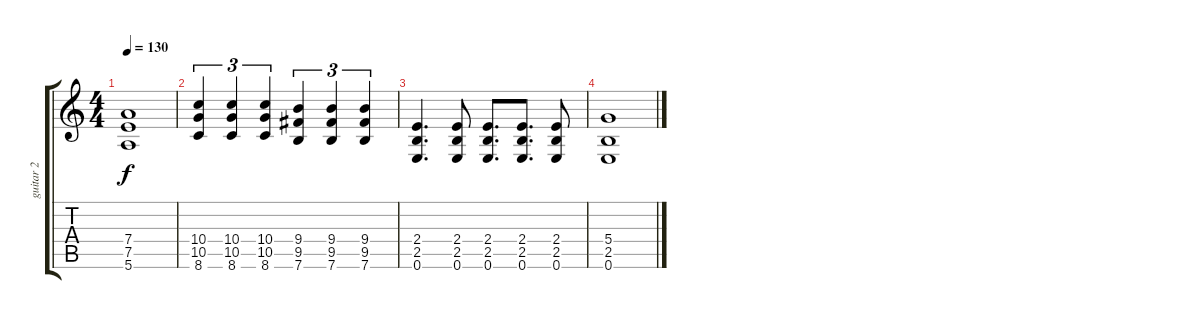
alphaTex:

\track ("guitar 2" "guitar 2") {instrument distortionguitar}
\staff {score tabs}
\tuning (E4 B3 G3 D3 A2 E2) {hide}
\ts (4 4)
\tempo 130
\clef g2
\ks c
(7.4 7.5 5.6).1{dy f} |
(10.4 10.5 8.6).4{tu (3 2)} (10.4 10.5 8.6).4{tu (3 2)} (10.4 10.5 8.6).4{tu (3 2)} (9.4 9.5 7.6).4{tu (3 2)} (9.4 9.5 7.6).4{tu (3 2)} (9.4 9.5 7.6).4{tu (3 2)} |
(2.4 2.5 0.6).4{d} (2.4 2.5 0.6).8 (2.4 2.5 0.6).8{d} (2.4 2.5 0.6).8{d} (2.4 2.5 0.6).8 |
(5.4 2.5 0.6).1
